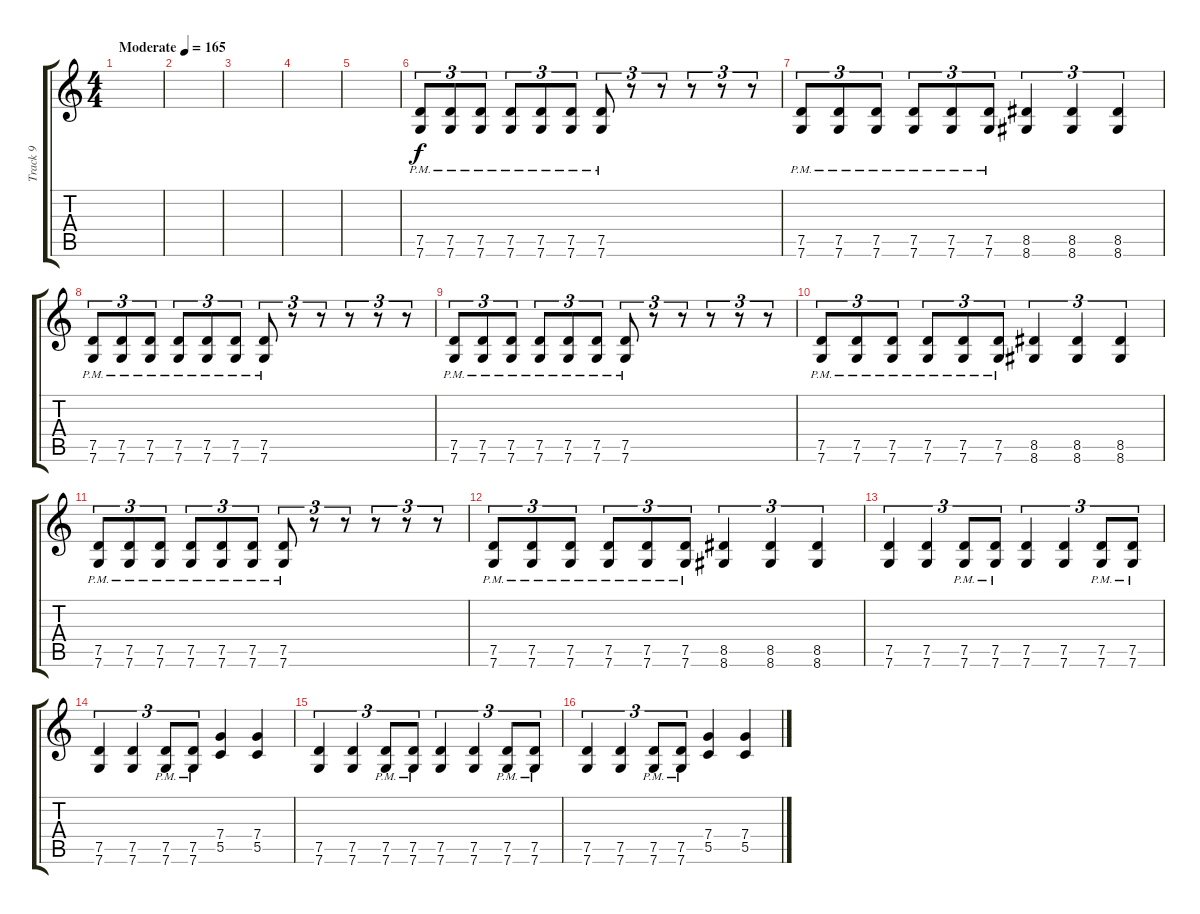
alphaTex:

\track ("Track 9" "Track 9") {instrument distortionguitar}
\staff {score tabs}
\tuning (D4 A3 F3 C3 G2 C2) {hide}
\ts (4 4)
\tempo (165 "Moderate")
\clef g2
\ks c
|
|
|
|
|
(7.5{pm} 7.6{pm}).8{tu (3 2)} (7.5{pm} 7.6{pm}).8{tu (3 2)} (7.5{pm} 7.6{pm}).8{tu (3 2)} (7.5{pm} 7.6{pm}).8{tu (3 2)} (7.5{pm} 7.6{pm}).8{tu (3 2)} (7.5{pm} 7.6{pm}).8{tu (3 2)} (7.5{pm} 7.6{pm}).8{tu (3 2)} r.8{tu (3 2)} r.8{tu (3 2)} r.8{tu (3 2)} r.8{tu (3 2)} r.8{tu (3 2)} |
(7.5{pm} 7.6{pm}).8{tu (3 2)} (7.5{pm} 7.6{pm}).8{tu (3 2)} (7.5{pm} 7.6{pm}).8{tu (3 2)} (7.5{pm} 7.6{pm}).8{tu (3 2)} (7.5{pm} 7.6{pm}).8{tu (3 2)} (7.5{pm} 7.6{pm}).8{tu (3 2)} (8.5 8.6).4{tu (3 2)} (8.5 8.6).4{tu (3 2)} (8.5 8.6).4{tu (3 2)} |
(7.5{pm} 7.6{pm}).8{tu (3 2)} (7.5{pm} 7.6{pm}).8{tu (3 2)} (7.5{pm} 7.6{pm}).8{tu (3 2)} (7.5{pm} 7.6{pm}).8{tu (3 2)} (7.5{pm} 7.6{pm}).8{tu (3 2)} (7.5{pm} 7.6{pm}).8{tu (3 2)} (7.5{pm} 7.6{pm}).8{tu (3 2)} r.8{tu (3 2)} r.8{tu (3 2)} r.8{tu (3 2)} r.8{tu (3 2)} r.8{tu (3 2)} |
(7.5{pm} 7.6{pm}).8{tu (3 2)} (7.5{pm} 7.6{pm}).8{tu (3 2)} (7.5{pm} 7.6{pm}).8{tu (3 2)} (7.5{pm} 7.6{pm}).8{tu (3 2)} (7.5{pm} 7.6{pm}).8{tu (3 2)} (7.5{pm} 7.6{pm}).8{tu (3 2)} (7.5{pm} 7.6{pm}).8{tu (3 2)} r.8{tu (3 2)} r.8{tu (3 2)} r.8{tu (3 2)} r.8{tu (3 2)} r.8{tu (3 2)} |
(7.5{pm} 7.6{pm}).8{tu (3 2)} (7.5{pm} 7.6{pm}).8{tu (3 2)} (7.5{pm} 7.6{pm}).8{tu (3 2)} (7.5{pm} 7.6{pm}).8{tu (3 2)} (7.5{pm} 7.6{pm}).8{tu (3 2)} (7.5{pm} 7.6{pm}).8{tu (3 2)} (8.5 8.6).4{tu (3 2)} (8.5 8.6).4{tu (3 2)} (8.5 8.6).4{tu (3 2)} |
(7.5{pm} 7.6{pm}).8{tu (3 2)} (7.5{pm} 7.6{pm}).8{tu (3 2)} (7.5{pm} 7.6{pm}).8{tu (3 2)} (7.5{pm} 7.6{pm}).8{tu (3 2)} (7.5{pm} 7.6{pm}).8{tu (3 2)} (7.5{pm} 7.6{pm}).8{tu (3 2)} (7.5{pm} 7.6{pm}).8{tu (3 2)} r.8{tu (3 2)} r.8{tu (3 2)} r.8{tu (3 2)} r.8{tu (3 2)} r.8{tu (3 2)} |
(7.5{pm} 7.6{pm}).8{tu (3 2)} (7.5{pm} 7.6{pm}).8{tu (3 2)} (7.5{pm} 7.6{pm}).8{tu (3 2)} (7.5{pm} 7.6{pm}).8{tu (3 2)} (7.5{pm} 7.6{pm}).8{tu (3 2)} (7.5{pm} 7.6{pm}).8{tu (3 2)} (8.5 8.6).4{tu (3 2)} (8.5 8.6).4{tu (3 2)} (8.5 8.6).4{tu (3 2)} |
(7.5 7.6).4{tu (3 2)} (7.5 7.6).4{tu (3 2)} (7.5{pm} 7.6{pm}).8{tu (3 2)} (7.5{pm} 7.6{pm}).8{tu (3 2)} (7.5 7.6).4{tu (3 2)} (7.5 7.6).4{tu (3 2)} (7.5{pm} 7.6{pm}).8{tu (3 2)} (7.5{pm} 7.6{pm}).8{tu (3 2)} |
(7.5 7.6).4{tu (3 2)} (7.5 7.6).4{tu (3 2)} (7.5{pm} 7.6{pm}).8{tu (3 2)} (7.5{pm} 7.6{pm}).8{tu (3 2)} (7.4 5.5).4 (7.4 5.5).4 |
(7.5 7.6).4{tu (3 2)} (7.5 7.6).4{tu (3 2)} (7.5{pm} 7.6{pm}).8{tu (3 2)} (7.5{pm} 7.6{pm}).8{tu (3 2)} (7.5 7.6).4{tu (3 2)} (7.5 7.6).4{tu (3 2)} (7.5{pm} 7.6{pm}).8{tu (3 2)} (7.5{pm} 7.6{pm}).8{tu (3 2)} |
(7.5 7.6).4{tu (3 2)} (7.5 7.6).4{tu (3 2)} (7.5{pm} 7.6{pm}).8{tu (3 2)} (7.5{pm} 7.6{pm}).8{tu (3 2)} (7.4 5.5).4 (7.4 5.5).4
